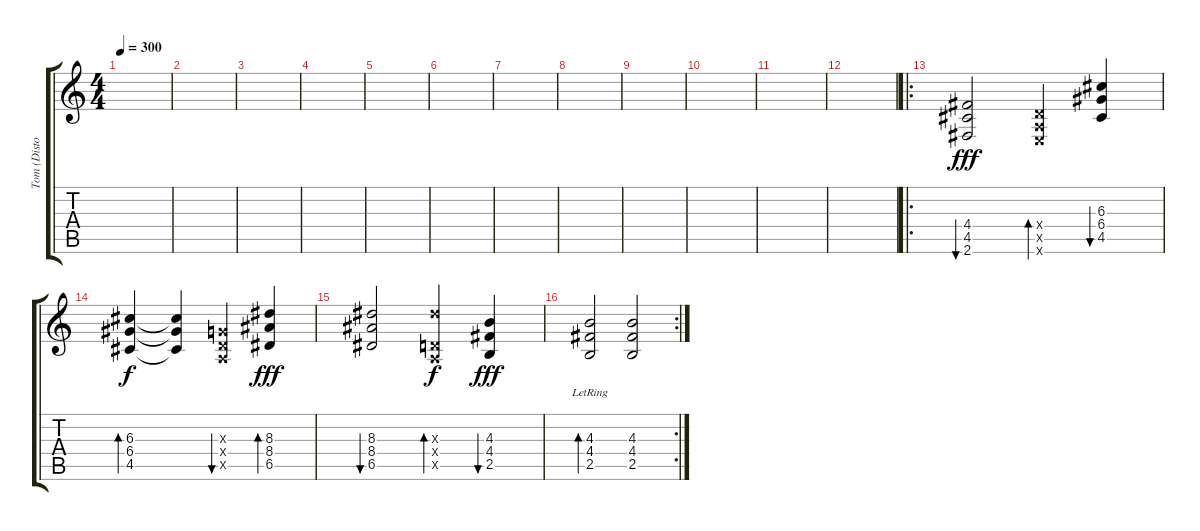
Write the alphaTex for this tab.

\track ("Tom (Distorted Guitar)" "Tom (Disto") {instrument overdrivenguitar}
\staff {score tabs}
\tuning (E4 B3 G3 D3 A2 E2) {hide}
\ts (4 4)
\tempo 300
\clef g2
\ks c
|
|
|
|
|
|
|
|
|
|
|
|
\ro
(4.4 4.5 2.6).2{bu 60 dy fff} (0.4{x} 0.5{x} 0.6{x}).4{bd 60} (6.3 6.4 4.5).4{bu 60} |
(6.3 6.4 4.5).4{bd 60 dy f} (6.3{t} 6.4{t} 4.5{t}).4 (0.3{x} 0.4{x} 0.5{x}).4{bu 60} (8.3 8.4 6.5).4{bd 60 dy fff} |
(8.3 8.4 6.5).2{bu 60} (8.3{x} 0.4{x} 0.5{x}).4{bd 60 dy f} (4.3 4.4 2.5).4{bu 60 dy fff} |
\rc 2
(4.3{lr} 4.4 2.5).2{bd 60} (4.3 4.4 2.5).2
